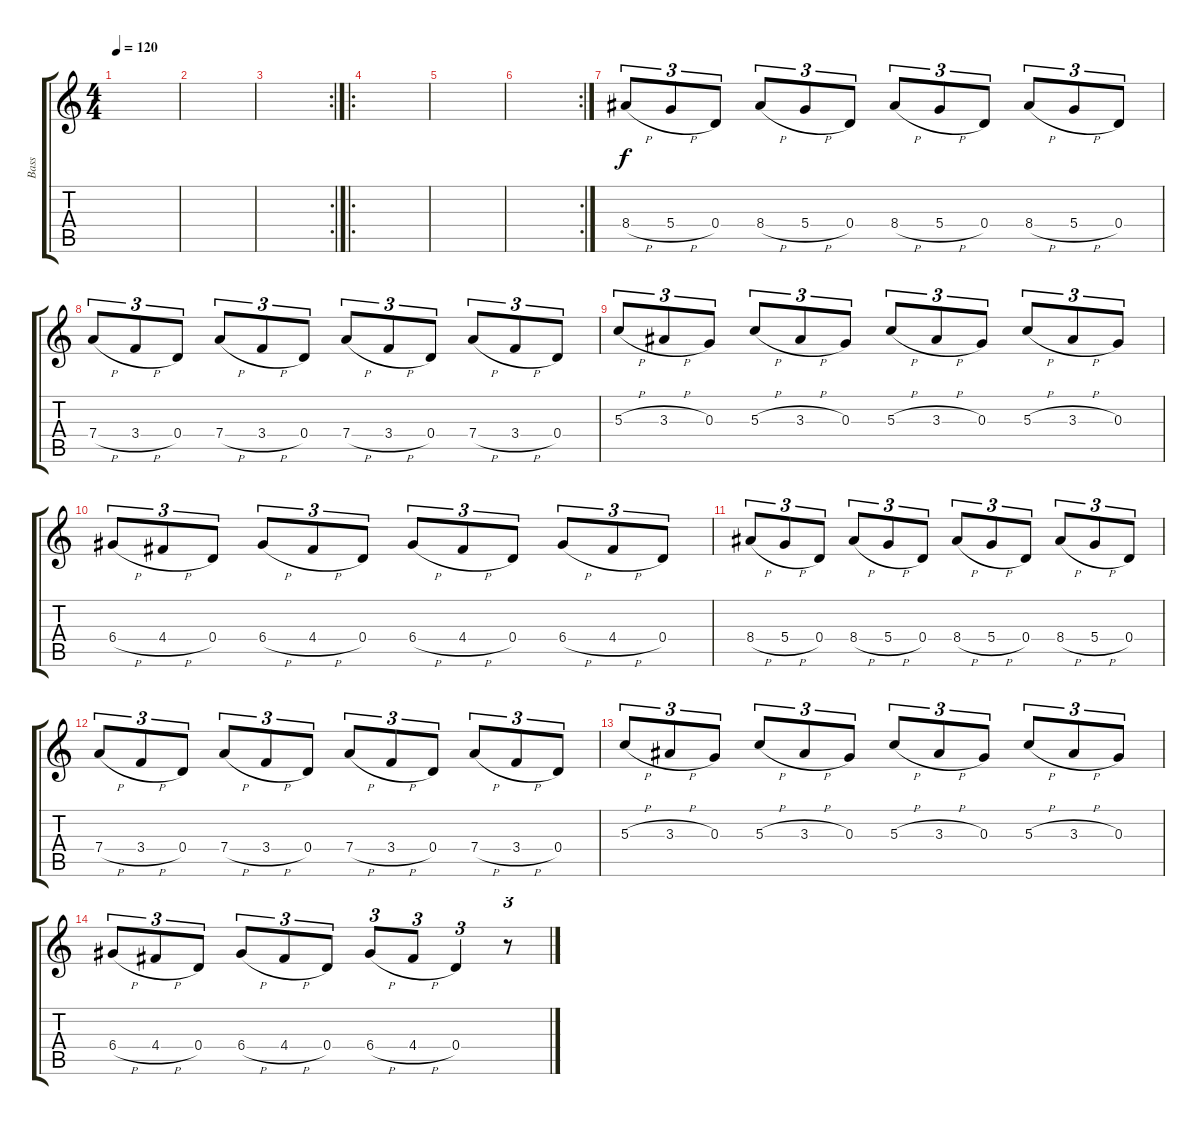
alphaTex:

\track ("Bass" "Bass") {instrument electricbassfinger}
\staff {score tabs}
\tuning (E4 B3 G3 D3 A2 E2) {hide}
\ts (4 4)
\tempo 120
\clef g2
\ks c
|
|
\rc 2
|
\ro
|
|
\rc 2
|
8.4{h}.8{tu (3 2)} 5.4{h}.8{tu (3 2)} 0.4.8{tu (3 2)} 8.4{h}.8{tu (3 2)} 5.4{h}.8{tu (3 2)} 0.4.8{tu (3 2)} 8.4{h}.8{tu (3 2)} 5.4{h}.8{tu (3 2)} 0.4.8{tu (3 2)} 8.4{h}.8{tu (3 2)} 5.4{h}.8{tu (3 2)} 0.4.8{tu (3 2)} |
7.4{h}.8{tu (3 2)} 3.4{h}.8{tu (3 2)} 0.4.8{tu (3 2)} 7.4{h}.8{tu (3 2)} 3.4{h}.8{tu (3 2)} 0.4.8{tu (3 2)} 7.4{h}.8{tu (3 2)} 3.4{h}.8{tu (3 2)} 0.4.8{tu (3 2)} 7.4{h}.8{tu (3 2)} 3.4{h}.8{tu (3 2)} 0.4.8{tu (3 2)} |
5.3{h}.8{tu (3 2)} 3.3{h}.8{tu (3 2)} 0.3.8{tu (3 2)} 5.3{h}.8{tu (3 2)} 3.3{h}.8{tu (3 2)} 0.3.8{tu (3 2)} 5.3{h}.8{tu (3 2)} 3.3{h}.8{tu (3 2)} 0.3.8{tu (3 2)} 5.3{h}.8{tu (3 2)} 3.3{h}.8{tu (3 2)} 0.3.8{tu (3 2)} |
6.4{h}.8{tu (3 2)} 4.4{h}.8{tu (3 2)} 0.4.8{tu (3 2)} 6.4{h}.8{tu (3 2)} 4.4{h}.8{tu (3 2)} 0.4.8{tu (3 2)} 6.4{h}.8{tu (3 2)} 4.4{h}.8{tu (3 2)} 0.4.8{tu (3 2)} 6.4{h}.8{tu (3 2)} 4.4{h}.8{tu (3 2)} 0.4.8{tu (3 2)} |
8.4{h}.8{tu (3 2)} 5.4{h}.8{tu (3 2)} 0.4.8{tu (3 2)} 8.4{h}.8{tu (3 2)} 5.4{h}.8{tu (3 2)} 0.4.8{tu (3 2)} 8.4{h}.8{tu (3 2)} 5.4{h}.8{tu (3 2)} 0.4.8{tu (3 2)} 8.4{h}.8{tu (3 2)} 5.4{h}.8{tu (3 2)} 0.4.8{tu (3 2)} |
7.4{h}.8{tu (3 2)} 3.4{h}.8{tu (3 2)} 0.4.8{tu (3 2)} 7.4{h}.8{tu (3 2)} 3.4{h}.8{tu (3 2)} 0.4.8{tu (3 2)} 7.4{h}.8{tu (3 2)} 3.4{h}.8{tu (3 2)} 0.4.8{tu (3 2)} 7.4{h}.8{tu (3 2)} 3.4{h}.8{tu (3 2)} 0.4.8{tu (3 2)} |
5.3{h}.8{tu (3 2)} 3.3{h}.8{tu (3 2)} 0.3.8{tu (3 2)} 5.3{h}.8{tu (3 2)} 3.3{h}.8{tu (3 2)} 0.3.8{tu (3 2)} 5.3{h}.8{tu (3 2)} 3.3{h}.8{tu (3 2)} 0.3.8{tu (3 2)} 5.3{h}.8{tu (3 2)} 3.3{h}.8{tu (3 2)} 0.3.8{tu (3 2)} |
6.4{h}.8{tu (3 2)} 4.4{h}.8{tu (3 2)} 0.4.8{tu (3 2)} 6.4{h}.8{tu (3 2)} 4.4{h}.8{tu (3 2)} 0.4.8{tu (3 2)} 6.4{h}.8{tu (3 2)} 4.4{h}.8{tu (3 2)} 0.4.4{tu (3 2)} r.8{tu (3 2)}
